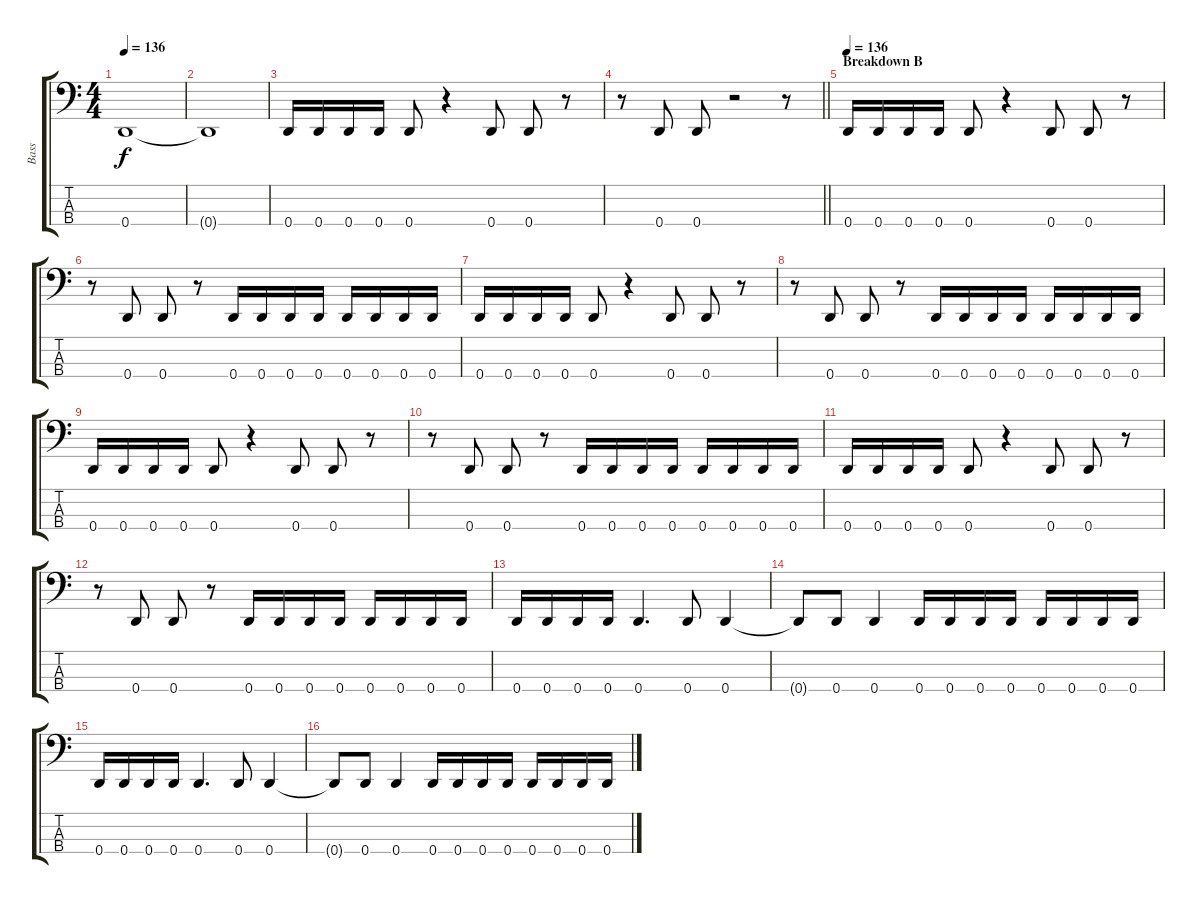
\track ("Bass" "Bass") {instrument electricbassfinger}
\staff {score tabs}
\tuning (G2 D2 A1 D1) {hide}
\ts (4 4)
\tempo 136
\clef f4
\ks c
0.4{t}.1{dy f} |
0.4{t}.1 |
0.4.16 0.4.16 0.4.16 0.4.16 0.4.8 r.4 0.4.8 0.4.8 r.8 |
\barLineRight lightlight
r.8 0.4.8 0.4.8 r.2 r.8 |
\section ("" "Breakdown B")
\tempo 136
0.4.16 0.4.16 0.4.16 0.4.16 0.4.8 r.4 0.4.8 0.4.8 r.8 |
r.8 0.4.8 0.4.8 r.8 0.4.16 0.4.16 0.4.16 0.4.16 0.4.16 0.4.16 0.4.16 0.4.16 |
0.4.16 0.4.16 0.4.16 0.4.16 0.4.8 r.4 0.4.8 0.4.8 r.8 |
r.8 0.4.8 0.4.8 r.8 0.4.16 0.4.16 0.4.16 0.4.16 0.4.16 0.4.16 0.4.16 0.4.16 |
0.4.16 0.4.16 0.4.16 0.4.16 0.4.8 r.4 0.4.8 0.4.8 r.8 |
r.8 0.4.8 0.4.8 r.8 0.4.16 0.4.16 0.4.16 0.4.16 0.4.16 0.4.16 0.4.16 0.4.16 |
0.4.16 0.4.16 0.4.16 0.4.16 0.4.8 r.4 0.4.8 0.4.8 r.8 |
r.8 0.4.8 0.4.8 r.8 0.4.16 0.4.16 0.4.16 0.4.16 0.4.16 0.4.16 0.4.16 0.4.16 |
0.4.16 0.4.16 0.4.16 0.4.16 0.4.4{d} 0.4.8 0.4.4 |
0.4{t}.8 0.4.8 0.4.4 0.4.16 0.4.16 0.4.16 0.4.16 0.4.16 0.4.16 0.4.16 0.4.16 |
0.4.16 0.4.16 0.4.16 0.4.16 0.4.4{d} 0.4.8 0.4.4 |
0.4{t}.8 0.4.8 0.4.4 0.4.16 0.4.16 0.4.16 0.4.16 0.4.16 0.4.16 0.4.16 0.4.16
